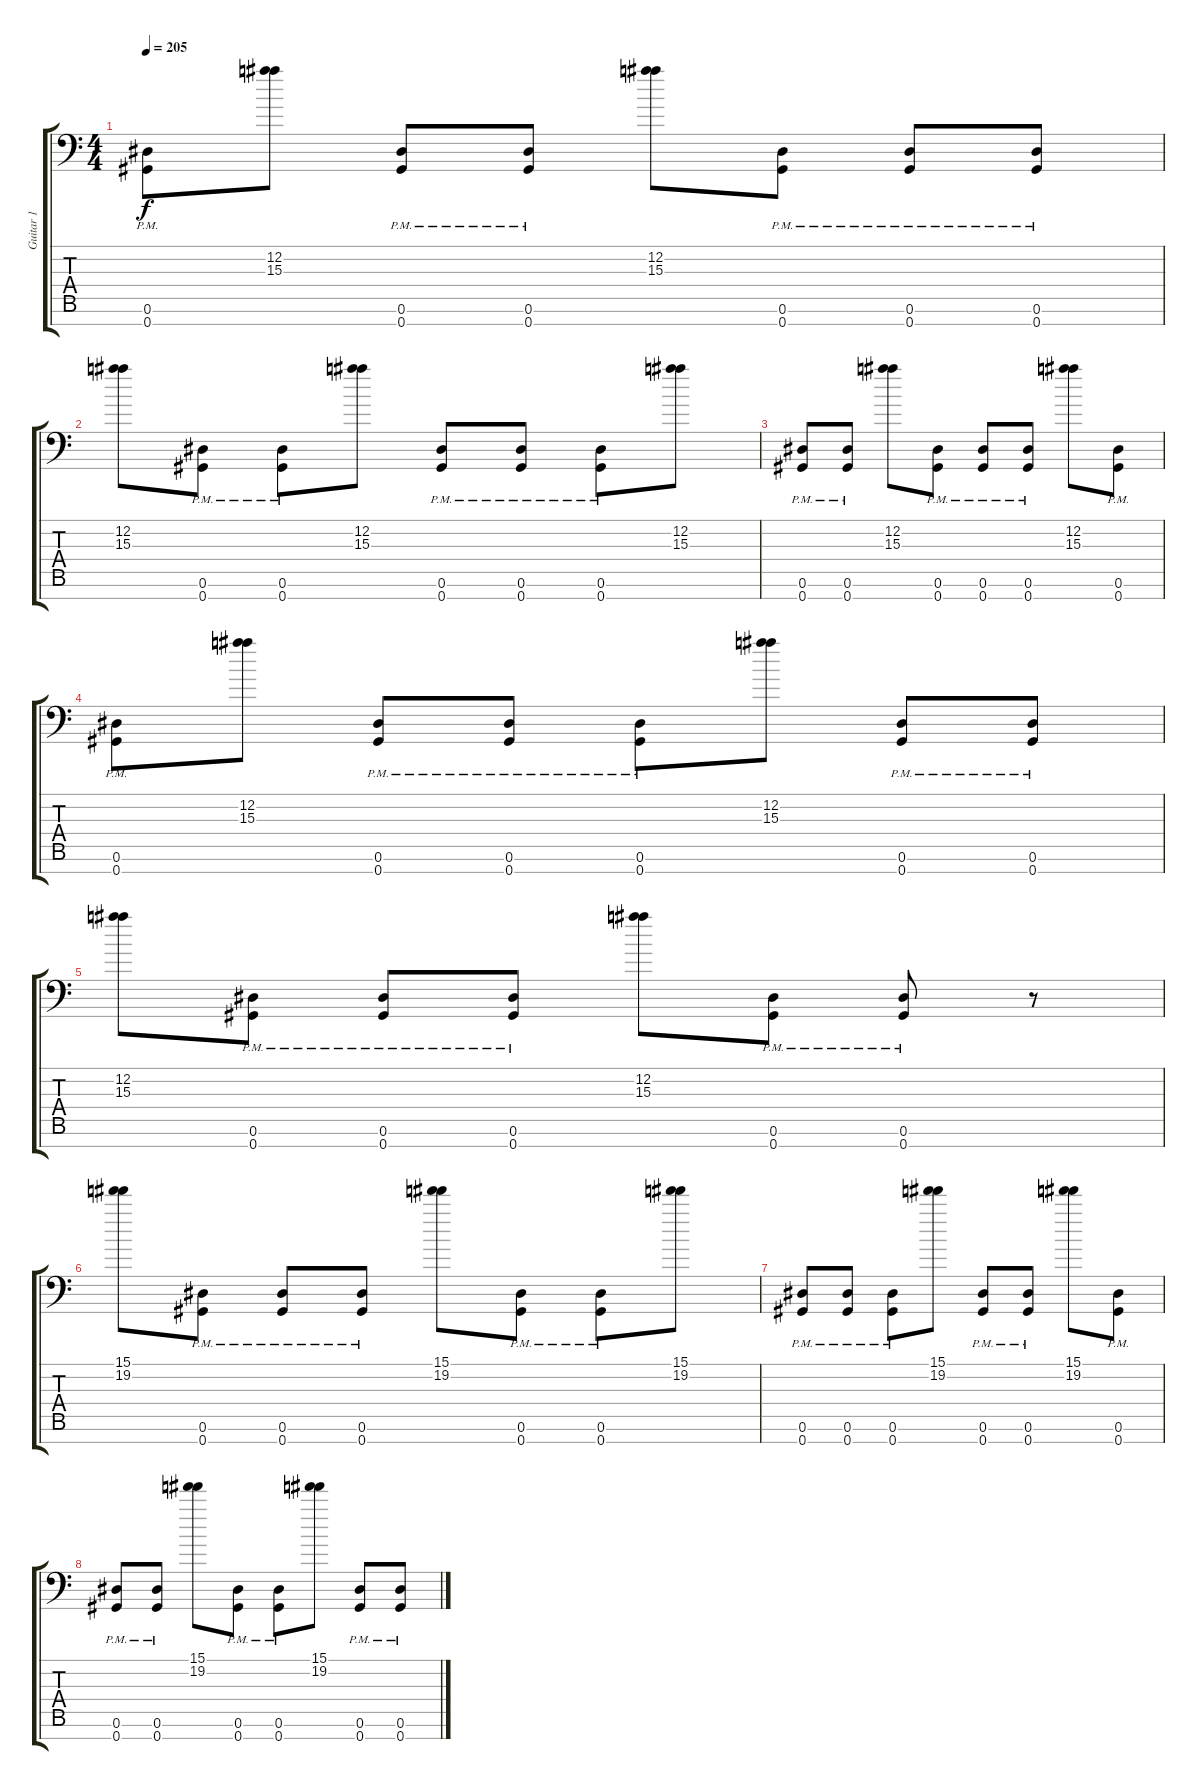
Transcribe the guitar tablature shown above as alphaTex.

\track ("Guitar 1" "Guitar 1") {instrument distortionguitar}
\staff {score tabs}
\tuning (Eb4 Bb3 Gb3 Db3 Ab2 Eb2 Ab1) {hide}
\ts (4 4)
\tempo 205
\clef f4
\ks c
(0.6{pm} 0.7{pm}).8{dy f} (12.2 15.3).8 (0.6{pm} 0.7{pm}).8 (0.6{pm} 0.7{pm}).8 (12.2 15.3).8 (0.6{pm} 0.7{pm}).8 (0.6{pm} 0.7{pm}).8 (0.6{pm} 0.7{pm}).8 |
(12.2 15.3).8 (0.6{pm} 0.7{pm}).8 (0.6{pm} 0.7{pm}).8 (12.2 15.3).8 (0.6{pm} 0.7{pm}).8 (0.6{pm} 0.7{pm}).8 (0.6{pm} 0.7{pm}).8 (12.2 15.3).8 |
(0.6{pm} 0.7{pm}).8 (0.6{pm} 0.7{pm}).8 (12.2 15.3).8 (0.6{pm} 0.7{pm}).8 (0.6{pm} 0.7{pm}).8 (0.6{pm} 0.7{pm}).8 (12.2 15.3).8 (0.6{pm} 0.7{pm}).8 |
(0.6{pm} 0.7{pm}).8 (12.2 15.3).8 (0.6{pm} 0.7{pm}).8 (0.6{pm} 0.7{pm}).8 (0.6{pm} 0.7{pm}).8 (12.2 15.3).8 (0.6{pm} 0.7{pm}).8 (0.6{pm} 0.7{pm}).8 |
(12.2 15.3).8 (0.6{pm} 0.7{pm}).8 (0.6{pm} 0.7{pm}).8 (0.6{pm} 0.7{pm}).8 (12.2 15.3).8 (0.6{pm} 0.7{pm}).8 (0.6{pm} 0.7{pm}).8 r.8 |
(15.1 19.2).8 (0.6{pm} 0.7{pm}).8 (0.6{pm} 0.7{pm}).8 (0.6{pm} 0.7{pm}).8 (15.1 19.2).8 (0.6{pm} 0.7{pm}).8 (0.6{pm} 0.7{pm}).8 (15.1 19.2).8 |
(0.6{pm} 0.7{pm}).8 (0.6{pm} 0.7{pm}).8 (0.6{pm} 0.7{pm}).8 (15.1 19.2).8 (0.6{pm} 0.7{pm}).8 (0.6{pm} 0.7{pm}).8 (15.1 19.2).8 (0.6{pm} 0.7{pm}).8 |
(0.6{pm} 0.7{pm}).8 (0.6{pm} 0.7{pm}).8 (15.1 19.2).8 (0.6{pm} 0.7{pm}).8 (0.6{pm} 0.7{pm}).8 (15.1 19.2).8 (0.6{pm} 0.7{pm}).8 (0.6{pm} 0.7{pm}).8
